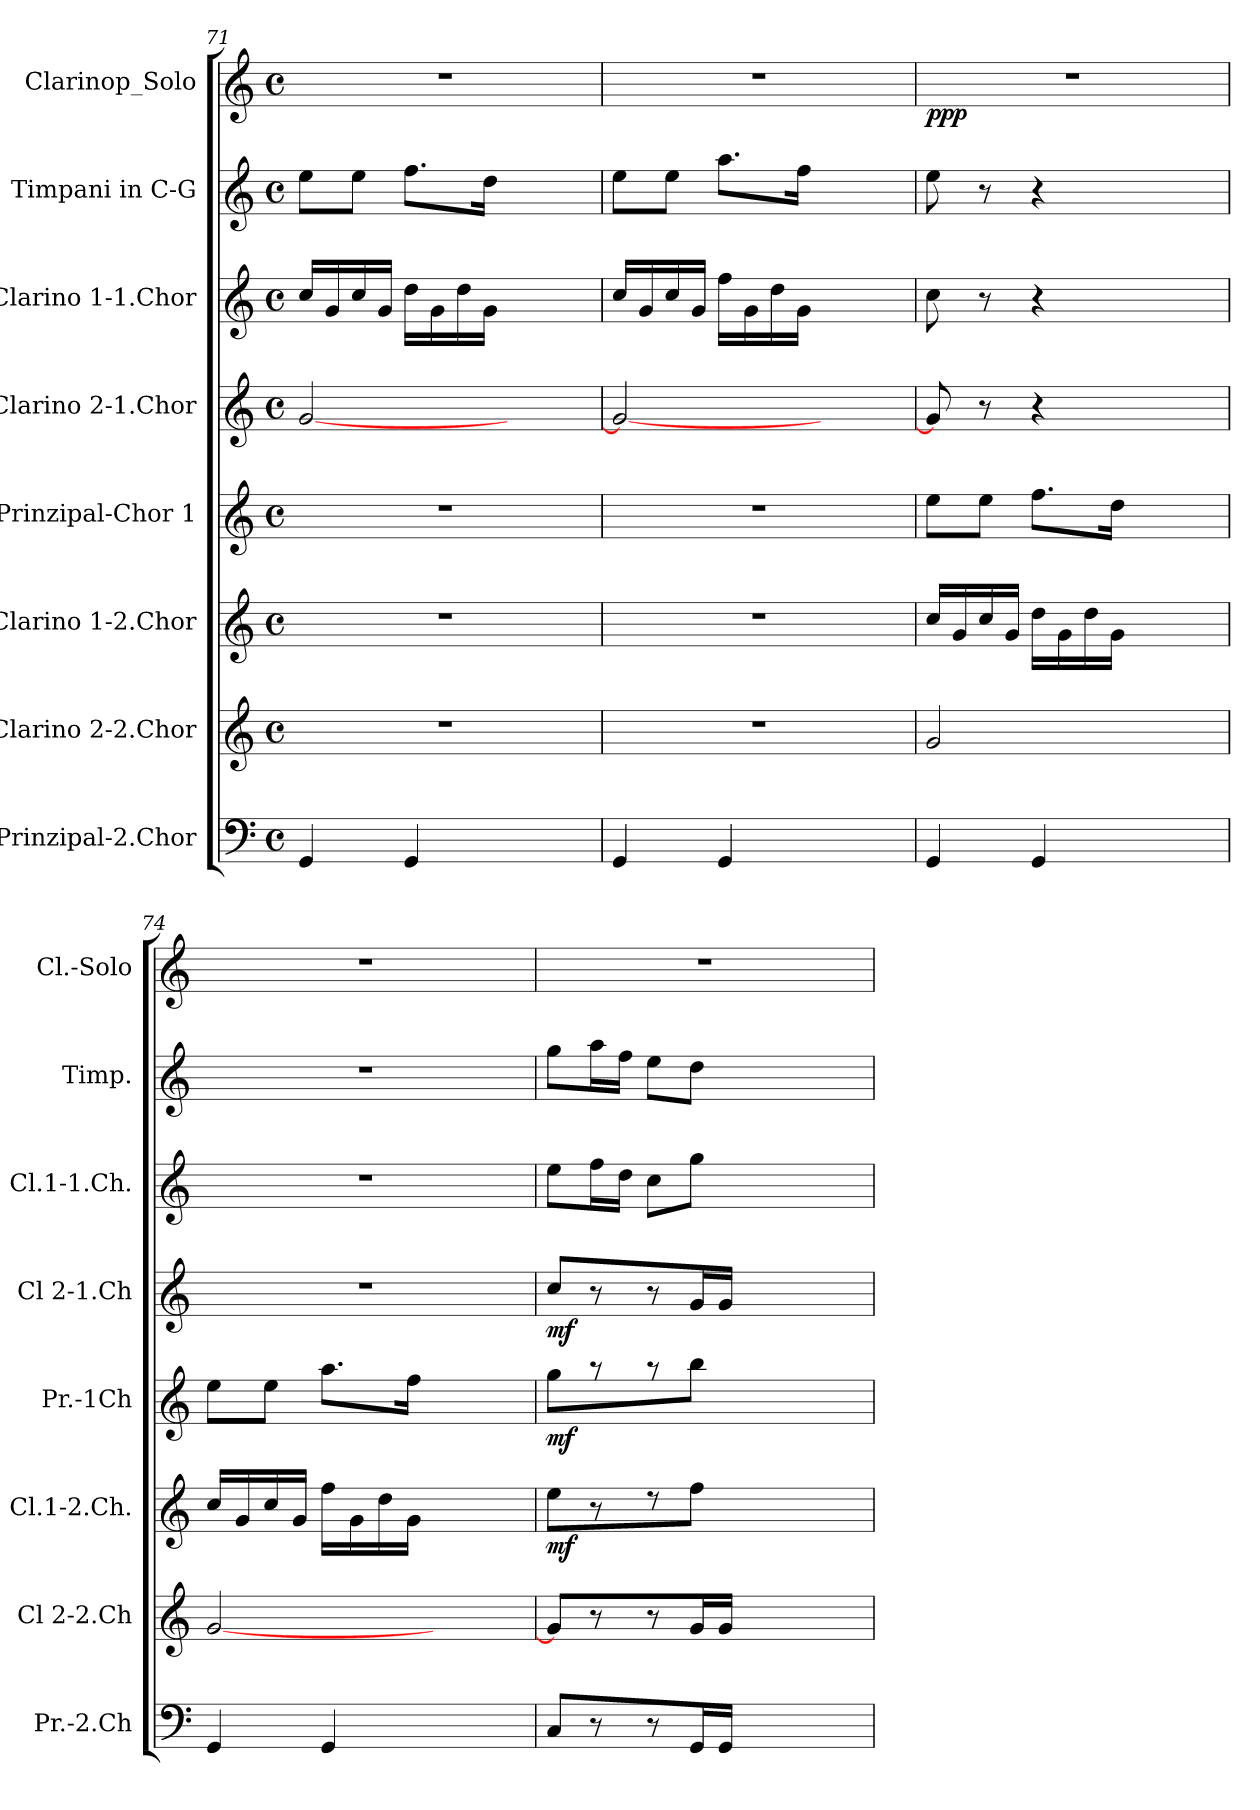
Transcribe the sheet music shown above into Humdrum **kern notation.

**kern	**kern	**kern	**dynam	**kern	**dynam	**kern	**dynam	**kern	**kern	**kern	**dynam
*part8	*part7	*part6	*part6	*part5	*part5	*part4	*part4	*part3	*part2	*part1	*part1
*staff8	*staff7	*staff6	*staff6	*staff5	*staff5	*staff4	*staff4	*staff3	*staff2	*staff1	*staff1
*I"Prinzipal-2.Chor	*I"Clarino 2-2.Chor	*I"Clarino 1-2.Chor	*	*I"Prinzipal-Chor 1	*	*I"Clarino 2-1.Chor	*	*I"Clarino 1-1.Chor	*I"Timpani in C-G	*I"Clarinop_Solo	*
*I'Pr.-2.Ch	*I'Cl 2-2.Ch	*I'Cl.1-2.Ch.	*	*I'Pr.-1Ch	*	*I'Cl 2-1.Ch	*	*I'Cl.1-1.Ch.	*I'Timp.	*I'Cl.-Solo	*
!!LO:LB:g=z
*clefF4	*clefG2	*clefG2	*	*clefG2	*	*clefG2	*	*clefG2	*clefG2	*clefG2	*
*	*	*ITrd1c2	*	*ITrd1c2	*	*	*	*ITrd1c2	*ITrd1c2	*	*
*k[]	*k[]	*k[b-e-]	*	*k[b-e-]	*	*k[]	*	*k[b-e-]	*k[b-e-]	*k[]	*
*C:	*C:	*B-:	*	*B-:	*	*C:	*	*B-:	*B-:	*C:	*
*M4/4	*M4/4	*M4/4	*	*M4/4	*	*M4/4	*	*M4/4	*M4/4	*M4/4	*
*met(c)	*met(c)	*met(c)	*	*met(c)	*	*met(c)	*	*met(c)	*met(c)	*met(c)	*
=71	=71	=71	=71	=71	=71	=71	=71	=71	=71	=71	=71
4GG	1r	1r	.	1r	.	[2g	.	16b-LL	8ddL	1r	.
.	.	.	.	.	.	.	.	16f	.	.	.
.	.	.	.	.	.	.	.	16b-	8ddJ	.	.
.	.	.	.	.	.	.	.	16fJJ	.	.	.
4GG	.	.	.	.	.	.	.	16ccLL	8.ee-L	.	.
.	.	.	.	.	.	.	.	16f	.	.	.
.	.	.	.	.	.	.	.	16cc	.	.	.
.	.	.	.	.	.	.	.	16fJJ	16ccJk	.	.
2ryy	.	.	.	.	.	2ryy	.	2ryy	2ryy	.	.
=72	=72	=72	=72	=72	=72	=72	=72	=72	=72	=72	=72
4GG	1r	1r	.	1r	.	2g_	.	16b-LL	8ddL	1r	.
.	.	.	.	.	.	.	.	16f	.	.	.
.	.	.	.	.	.	.	.	16b-	8ddJ	.	.
.	.	.	.	.	.	.	.	16fJJ	.	.	.
4GG	.	.	.	.	.	.	.	16ee-LL	8.ggL	.	.
.	.	.	.	.	.	.	.	16f	.	.	.
.	.	.	.	.	.	.	.	16cc	.	.	.
.	.	.	.	.	.	.	.	16fJJ	16ee-Jk	.	.
2ryy	.	.	.	.	.	2ryy	.	2ryy	2ryy	.	.
=73	=73	=73	=73	=73	=73	=73	=73	=73	=73	=73	=73
!	!	!	!	!	!	!	!	!	!	!	!LO:DY:b
!	!	!	!	!	!	!	!	!	!	!	!LO:DY:n=1:b
!	!	!	!	!	!	!	!	!	!	!	!LO:DY:n=2:b
4GG	2g	16b-LL	.	8ddL	.	8g]	.	8b-	8dd	1r	p p p
.	.	16f	.	.	.	.	.	.	.	.	.
.	.	16b-	.	8ddJ	.	8r	.	8r	8r	.	.
.	.	16fJJ	.	.	.	.	.	.	.	.	.
4GG	.	16ccLL	.	8.ee-L	.	4r	.	4r	4r	.	.
.	.	16f	.	.	.	.	.	.	.	.	.
.	.	16cc	.	.	.	.	.	.	.	.	.
.	.	16fJJ	.	16ccJk	.	.	.	.	.	.	.
2ryy	2ryy	2ryy	.	2ryy	.	2ryy	.	2ryy	2ryy	.	.
!!LO:LB:g=z
=74	=74	=74	=74	=74	=74	=74	=74	=74	=74	=74	=74
4GG	[2g	16b-LL	.	8ddL	.	1r	.	1r	1r	1r	.
.	.	16f	.	.	.	.	.	.	.	.	.
.	.	16b-	.	8ddJ	.	.	.	.	.	.	.
.	.	16fJJ	.	.	.	.	.	.	.	.	.
4GG	.	16ee-LL	.	8.ggL	.	.	.	.	.	.	.
.	.	16f	.	.	.	.	.	.	.	.	.
.	.	16cc	.	.	.	.	.	.	.	.	.
.	.	16fJJ	.	16ee-Jk	.	.	.	.	.	.	.
2ryy	2ryy	2ryy	.	2ryy	.	.	.	.	.	.	.
=75	=75	=75	=75	=75	=75	=75	=75	=75	=75	=75	=75
!	!	!	!LO:DY:b	!	!LO:DY:b	!	!LO:DY:b	!	!	!	!
*	*	*	*	*	*	*	*	*	*	*^	*
8CL	8gL]	8ddL	mf	8ffL	mf	8ccL	mf	8ddL	8ffL	1r	4.ryy	.
8r	8r	8r	.	8r	.	8r	.	16ee-L	16ggL	.	.	.
.	.	.	.	.	.	.	.	16ccJJ	16ee-JJ	.	.	.
8r	8r	8r	.	8r	.	8r	.	8b-L	8ddL	.	.	.
!	!	!	!	!	!	!	!	!	!	!	!	!LO:DY:b
!	!	!	!	!	!	!	!	!	!	!	!	!LO:DY:n=1:b
!	!	!	!	!	!	!	!	!	!	!	!	!LO:DY:n=2:b
!	!	!	!	!	!	!	!	!	!	!	!	!LO:DY:n=3:b
16GGL	16gL	8ee-J	.	8aaJ	.	16gL	.	8ffJ	8ccJ	.	2ryy	mf mf mf mf
16GGJJ	16gJJ	.	.	.	.	16gJJ	.	.	.	.	.	.
2ryy	2ryy	2ryy	.	2ryy	.	2ryy	.	2ryy	2ryy	.	.	.
.	.	.	.	.	.	.	.	.	.	.	8ryy	.
*	*	*	*	*	*	*	*	*	*	*v	*v	*
=	=	=	=	=	=	=	=	=	=	=	=
*-	*-	*-	*-	*-	*-	*-	*-	*-	*-	*-	*-
